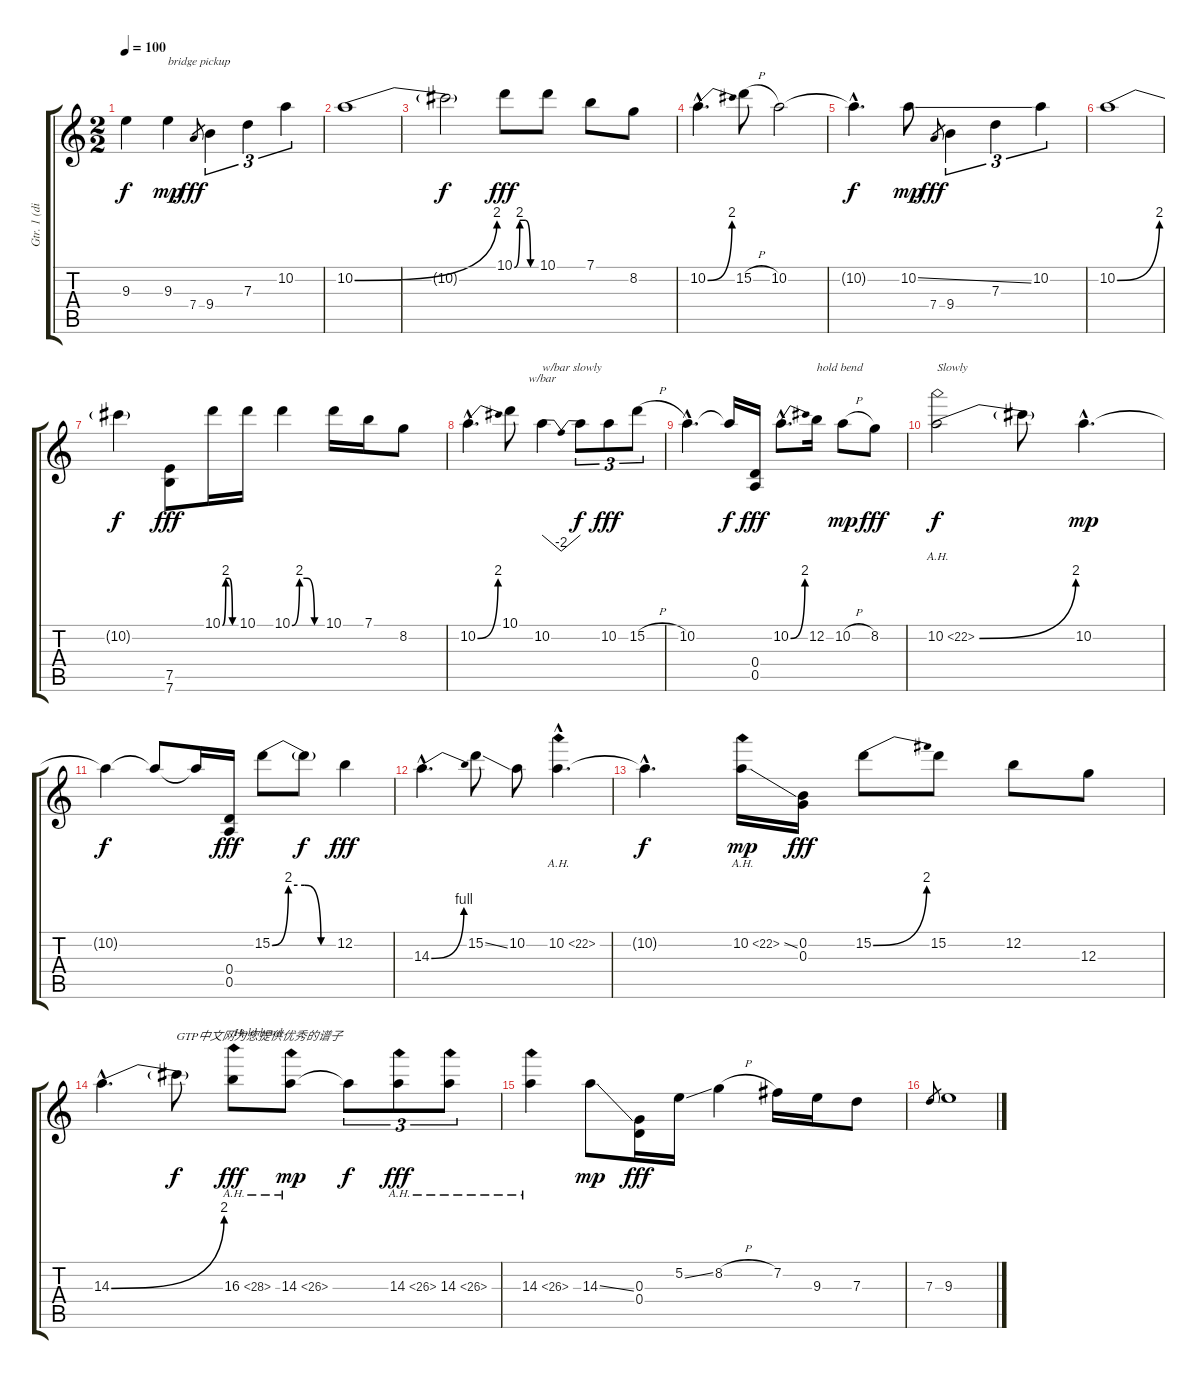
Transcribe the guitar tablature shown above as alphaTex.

\track ("Gtr. 1 (disto.)" "Gtr. 1 (di") {instrument distortionguitar}
\staff {score tabs}
\tuning (E4 B3 G3 D3 A2 E2) {hide}
\ts (2 2)
\tempo 100
\clef g2
\ks c
9.3{t}.4{dy f} 9.3.4{txt "bridge pickup" dy mp} 7.4.8{gr dy fff} 9.4.4{tu (3 2)} 7.3.4{tu (3 2)} 10.2.4{tu (3 2)} |
10.2{be (bend 0 0 60 8)}.1 |
10.2{t}.2{dy f} 10.1{be (custom 0 0 15 8 30 8 45 0 60 0)}.8{dy fff} 10.1.8 7.1.8 8.2.8 |
10.2{be (bend 0 0 60 8) hac}.4{d} 15.2{h}.8 10.2.2 |
10.2{hac t}.4{d dy f} 10.2{ss}.8{dy mp} 7.4.8{gr dy fff} 9.4.4{tu (3 2)} 7.3.4{tu (3 2)} 10.2.4{tu (3 2)} |
10.2{be (bend 0 0 60 8)}.1 |
10.2{t}.4{dy f} (7.5 7.6).8{dy fff} 10.1{be (custom 0 0 15 8 30 8 45 0 60 0)}.16 10.1.16 10.1{be (custom 0 0 15 8 30 8 45 0 60 0)}.4 10.1.16 7.1.16 8.2.8 |
10.2{be (bend 0 0 60 8) hac}.4{d} 10.1.8 10.2.4{tbe (dip default 0 0 30 -8 60 0) txt "w/bar slowly"} 10.2{t}.8{tu (3 2) dy f} 10.2.8{tu (3 2) dy fff} 15.2{h}.8{tu (3 2)} |
10.2{hac}.4{d} 10.2{t}.16{dy f} (0.4 0.5).16{dy fff} 10.2{be (bend 0 0 60 8) hac}.8{d} 12.2.16{txt "hold bend"} 10.2{h}.8{dy mp} 8.2.8{dy fff} |
10.2{be (bend 0 0 60 8) ah 12}.2{txt "Slowly" dy f} 10.2{t}.8 10.2{hac}.4{d dy mp} |
10.2{t}.4{dy f} 10.2{t}.8 10.2{t}.16 (0.4 0.5).16{dy fff} 15.2{be (custom 0 0 15 8 30 8 45 0 60 0)}.8 15.2{t}.8{dy f} 12.2.4{dy fff} |
14.3{be (bend 0 0 60 4) hac}.4{d} 15.2{ss}.8 10.2.8 10.2{ah 12 hac}.4{d} |
10.2{hac t}.4{d dy f} 10.2{ah 12 ss}.16{dy mp} (0.2 0.3).16{dy fff} 15.2{be (bend 0 0 60 8)}.8 15.2.8 12.2.8 12.3.8 |
14.3{be (bend 0 0 60 8) hac}.4{d} 14.3{t}.8{txt "GTP中文网为您提供优秀的谱子" dy f} 16.3{ah 12}.8{txt "Hold bend" dy fff} 14.3{ah 12}.8{dy mp} 14.3{t}.8{tu (3 2) dy f} 14.3{ah 12}.8{tu (3 2) dy fff} 14.3{ah 12}.8{tu (3 2)} |
14.3{ah 12}.4 14.3{ss}.8{dy mp} (0.3 0.4).16{dy fff} 5.2{ss}.16 8.2{h}.4 7.2.16 9.3.16 7.3.8 |
7.3.8{gr} 9.3.1
